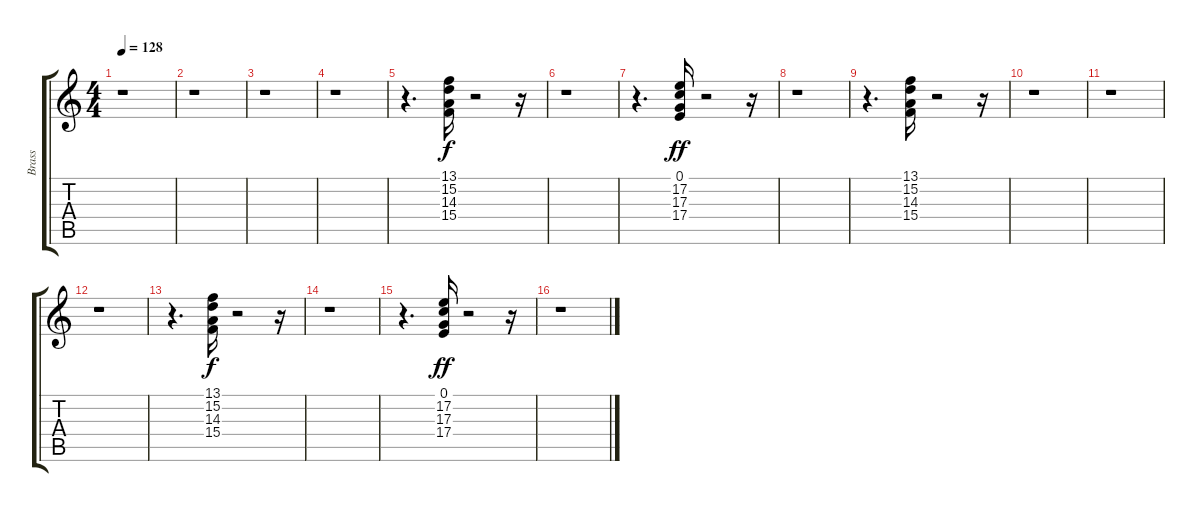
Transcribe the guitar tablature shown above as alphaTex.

\track ("Brass" "Brass") {instrument synthbrass1}
\staff {score tabs}
\tuning (E4 B3 G3 D3 A2 E2) {hide}
\ts (4 4)
\tempo 128
\clef g2
\ks c
r.1{dy mp} |
r.1 |
r.1 |
r.1 |
r.4{d} (13.1 15.2 14.3 15.4).16{dy f} r.2 r.16 |
r.1 |
r.4{d} (0.1 17.2 17.3 17.4).16{dy ff} r.2 r.16 |
r.1 |
r.4{d} (13.1 15.2 14.3 15.4).16 r.2 r.16 |
r.1 |
r.1 |
r.1 |
r.4{d} (13.1 15.2 14.3 15.4).16{dy f} r.2 r.16 |
r.1 |
r.4{d} (0.1 17.2 17.3 17.4).16{dy ff} r.2 r.16 |
r.1
